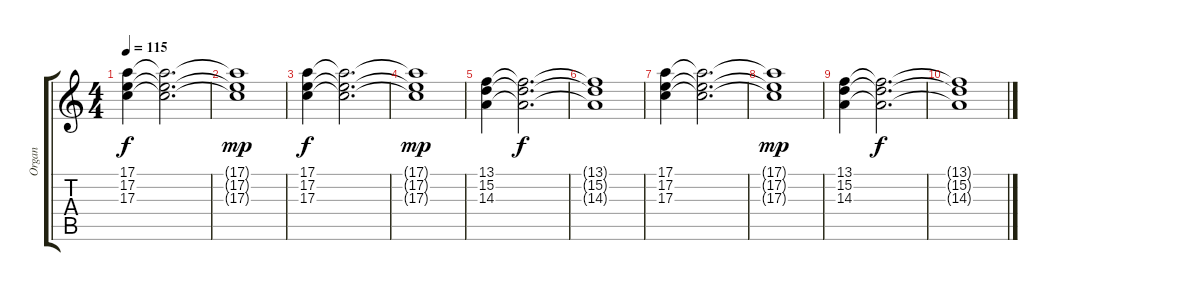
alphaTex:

\track ("Organ" "Organ") {instrument drawbarorgan}
\staff {score tabs}
\tuning (E4 B3 G3 D3 A2 E2) {hide}
\ts (4 4)
\tempo 115
\clef g2
\ks c
(17.1 17.2 17.3).4{dy f volume 10} (17.1{t} 17.2{t} 17.3{t}).2{d volume 0} |
(17.1{t} 17.2{t} 17.3{t}).1{dy mp} |
(17.1 17.2 17.3).4{dy f volume 10} (17.1{t} 17.2{t} 17.3{t}).2{d volume 0} |
(17.1{t} 17.2{t} 17.3{t}).1{dy mp} |
(13.1 15.2 14.3).4{volume 10} (13.1{t} 15.2{t} 14.3{t}).2{d dy f volume 0} |
(13.1{t} 15.2{t} 14.3{t}).1 |
(17.1 17.2 17.3).4{volume 10} (17.1{t} 17.2{t} 17.3{t}).2{d volume 0} |
(17.1{t} 17.2{t} 17.3{t}).1{dy mp} |
(13.1 15.2 14.3).4{volume 10} (13.1{t} 15.2{t} 14.3{t}).2{d dy f volume 0} |
(13.1{t} 15.2{t} 14.3{t}).1
